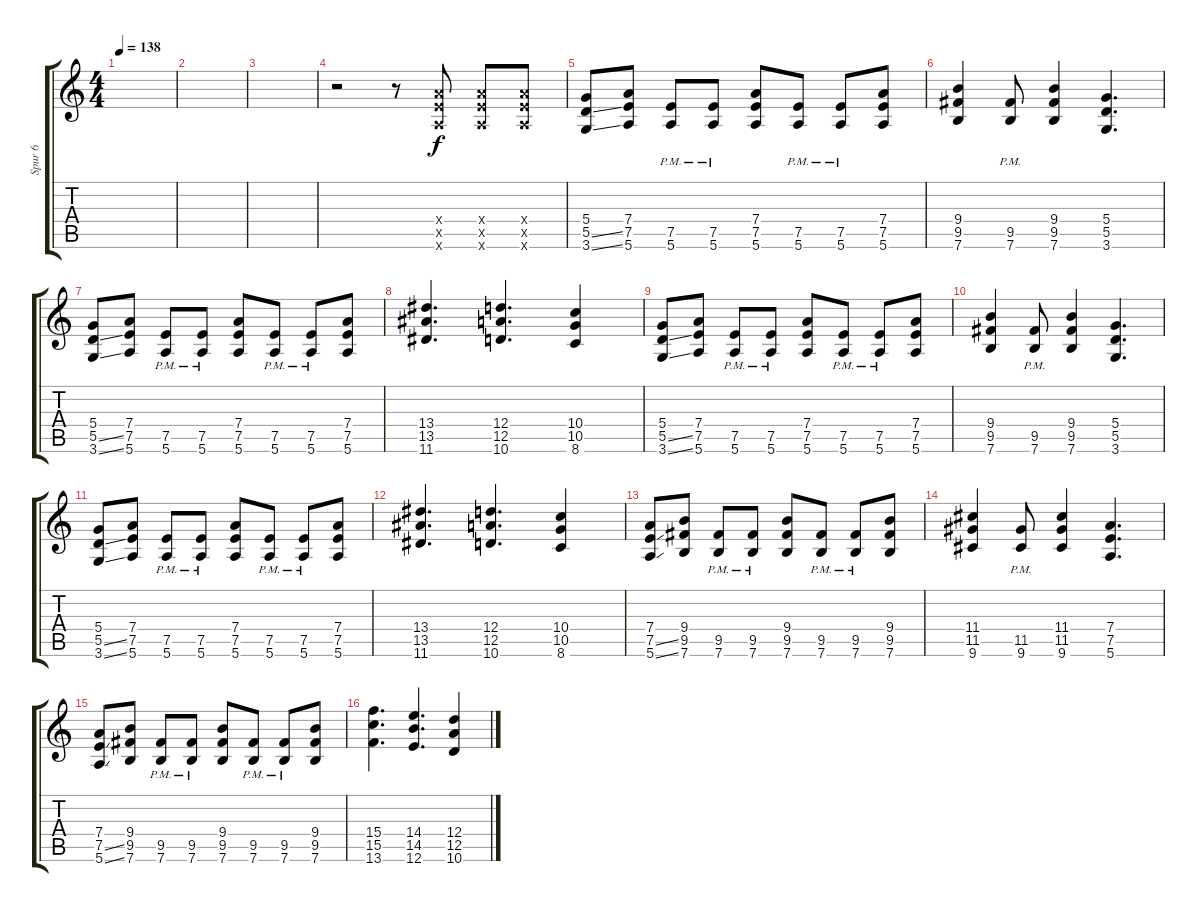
\track ("Spur 6" "Spur 6") {instrument distortionguitar}
\staff {score tabs}
\tuning (E4 B3 G3 D3 A2 E2) {hide}
\ts (4 4)
\tempo 138
\clef g2
\ks c
|
|
|
r.2 r.8 (7.4{x} 7.5{x} 5.6{x}).8 (7.4{x} 7.5{x} 5.6{x}).8 (7.4{x} 7.5{x} 5.6{x}).8 |
(5.4 5.5{ss} 3.6{ss}).8 (7.4 7.5 5.6).8 (7.5{pm} 5.6{pm}).8 (7.5{pm} 5.6{pm}).8 (7.4 7.5 5.6).8 (7.5 5.6{pm}).8 (7.5 5.6{pm}).8 (7.4 7.5 5.6).8 |
(9.4 9.5 7.6).4 (9.5{pm} 7.6{pm}).8 (9.4 9.5 7.6).4 (5.4 5.5 3.6).4{d} |
(5.4 5.5{ss} 3.6{ss}).8 (7.4 7.5 5.6).8 (7.5{pm} 5.6{pm}).8 (7.5{pm} 5.6{pm}).8 (7.4 7.5 5.6).8 (7.5 5.6{pm}).8 (7.5 5.6{pm}).8 (7.4 7.5 5.6).8 |
(13.4 13.5 11.6).4{d} (12.4 12.5 10.6).4{d} (10.4 10.5 8.6).4 |
(5.4 5.5{ss} 3.6{ss}).8 (7.4 7.5 5.6).8 (7.5{pm} 5.6{pm}).8 (7.5{pm} 5.6{pm}).8 (7.4 7.5 5.6).8 (7.5 5.6{pm}).8 (7.5 5.6{pm}).8 (7.4 7.5 5.6).8 |
(9.4 9.5 7.6).4 (9.5{pm} 7.6{pm}).8 (9.4 9.5 7.6).4 (5.4 5.5 3.6).4{d} |
(5.4 5.5{ss} 3.6{ss}).8 (7.4 7.5 5.6).8 (7.5{pm} 5.6{pm}).8 (7.5{pm} 5.6{pm}).8 (7.4 7.5 5.6).8 (7.5 5.6{pm}).8 (7.5 5.6{pm}).8 (7.4 7.5 5.6).8 |
(13.4 13.5 11.6).4{d} (12.4 12.5 10.6).4{d} (10.4 10.5 8.6).4 |
(7.4 7.5{ss} 5.6{ss}).8 (9.4 9.5 7.6).8 (9.5{pm} 7.6{pm}).8 (9.5{pm} 7.6{pm}).8 (9.4 9.5 7.6).8 (9.5 7.6{pm}).8 (9.5 7.6{pm}).8 (9.4 9.5 7.6).8 |
(11.4 11.5 9.6).4 (11.5{pm} 9.6{pm}).8 (11.4 11.5 9.6).4 (7.4 7.5 5.6).4{d} |
(7.4 7.5{ss} 5.6{ss}).8 (9.4 9.5 7.6).8 (9.5{pm} 7.6{pm}).8 (9.5{pm} 7.6{pm}).8 (9.4 9.5 7.6).8 (9.5 7.6{pm}).8 (9.5 7.6{pm}).8 (9.4 9.5 7.6).8 |
(15.4 15.5 13.6).4{d} (14.4 14.5 12.6).4{d} (12.4 12.5 10.6).4
